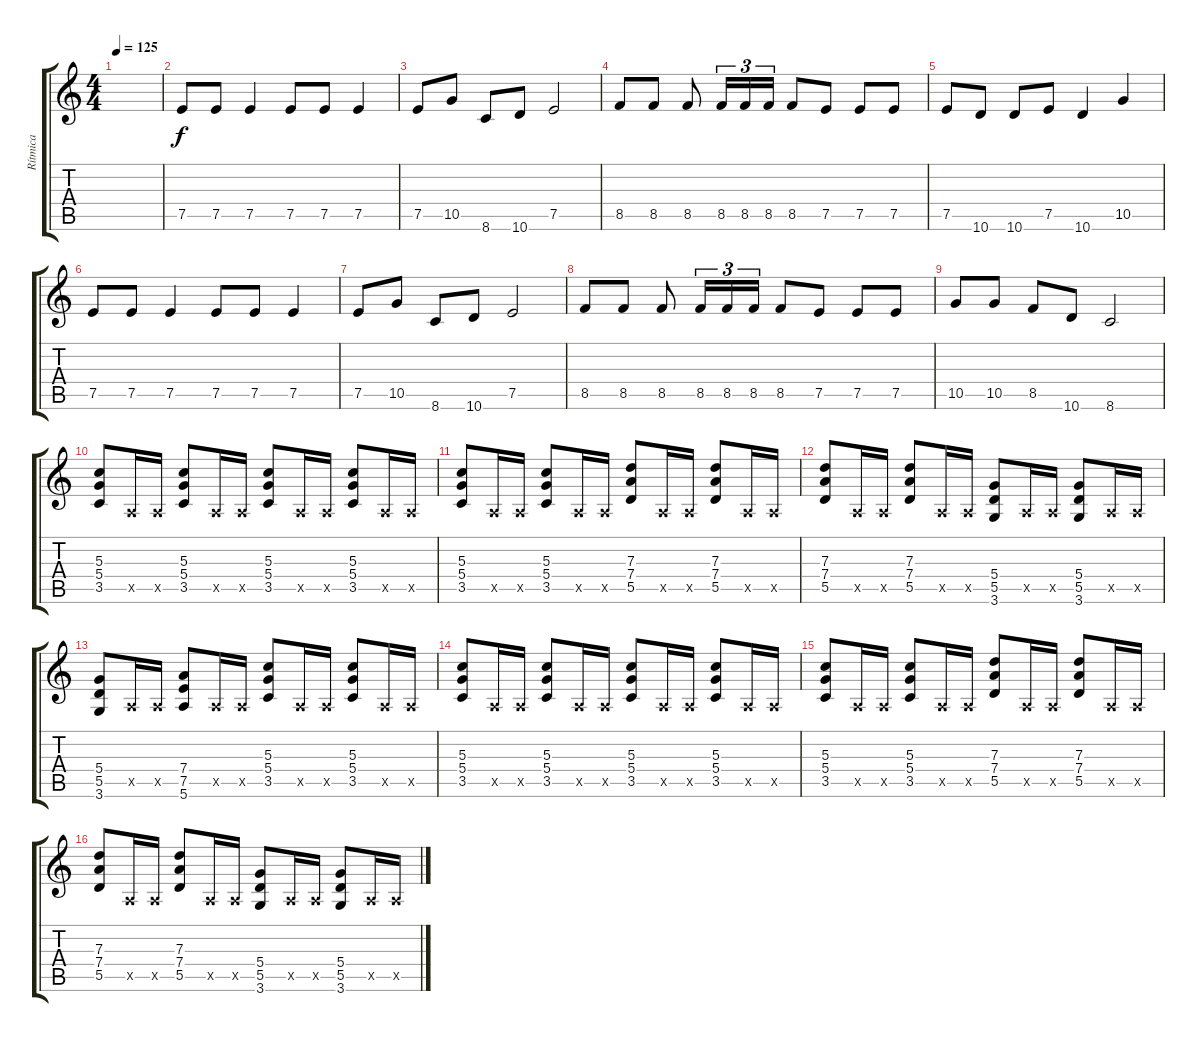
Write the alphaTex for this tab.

\track ("Rítmica" "Rítmica") {instrument overdrivenguitar}
\staff {score tabs}
\tuning (E4 B3 G3 D3 A2 E2) {hide}
\ts (4 4)
\tempo 125
\clef g2
\ks c
|
7.5.8{volume 16} 7.5.8 7.5.4 7.5.8 7.5.8 7.5.4 |
7.5.8 10.5.8 8.6.8 10.6.8 7.5.2 |
8.5.8 8.5.8 8.5.8 8.5.16{tu (3 2)} 8.5.16{tu (3 2)} 8.5.16{tu (3 2)} 8.5.8 7.5.8 7.5.8 7.5.8 |
7.5.8 10.6.8 10.6.8 7.5.8 10.6.4 10.5.4 |
7.5.8 7.5.8 7.5.4 7.5.8 7.5.8 7.5.4 |
7.5.8 10.5.8 8.6.8 10.6.8 7.5.2 |
8.5.8 8.5.8 8.5.8 8.5.16{tu (3 2)} 8.5.16{tu (3 2)} 8.5.16{tu (3 2)} 8.5.8 7.5.8 7.5.8 7.5.8 |
10.5.8 10.5.8 8.5.8 10.6.8 8.6.2 |
(5.3 5.4 3.5).8{volume 10} 0.5{x}.16 0.5{x}.16 (5.3 5.4 3.5).8 0.5{x}.16 0.5{x}.16 (5.3 5.4 3.5).8 0.5{x}.16 0.5{x}.16 (5.3 5.4 3.5).8 0.5{x}.16 0.5{x}.16 |
(5.3 5.4 3.5).8 0.5{x}.16 0.5{x}.16 (5.3 5.4 3.5).8 0.5{x}.16 0.5{x}.16 (7.3 7.4 5.5).8 0.5{x}.16 0.5{x}.16 (7.3 7.4 5.5).8 0.5{x}.16 0.5{x}.16 |
(7.3 7.4 5.5).8 0.5{x}.16 0.5{x}.16 (7.3 7.4 5.5).8 0.5{x}.16 0.5{x}.16 (5.4 5.5 3.6).8 0.5{x}.16 0.5{x}.16 (5.4 5.5 3.6).8 0.5{x}.16 0.5{x}.16 |
(5.4 5.5 3.6).8 0.5{x}.16 0.5{x}.16 (7.4 7.5 5.6).8 0.5{x}.16 0.5{x}.16 (5.3 5.4 3.5).8 0.5{x}.16 0.5{x}.16 (5.3 5.4 3.5).8 0.5{x}.16 0.5{x}.16 |
(5.3 5.4 3.5).8 0.5{x}.16 0.5{x}.16 (5.3 5.4 3.5).8 0.5{x}.16 0.5{x}.16 (5.3 5.4 3.5).8 0.5{x}.16 0.5{x}.16 (5.3 5.4 3.5).8 0.5{x}.16 0.5{x}.16 |
(5.3 5.4 3.5).8 0.5{x}.16 0.5{x}.16 (5.3 5.4 3.5).8 0.5{x}.16 0.5{x}.16 (7.3 7.4 5.5).8 0.5{x}.16 0.5{x}.16 (7.3 7.4 5.5).8 0.5{x}.16 0.5{x}.16 |
(7.3 7.4 5.5).8 0.5{x}.16 0.5{x}.16 (7.3 7.4 5.5).8 0.5{x}.16 0.5{x}.16 (5.4 5.5 3.6).8 0.5{x}.16 0.5{x}.16 (5.4 5.5 3.6).8 0.5{x}.16 0.5{x}.16
